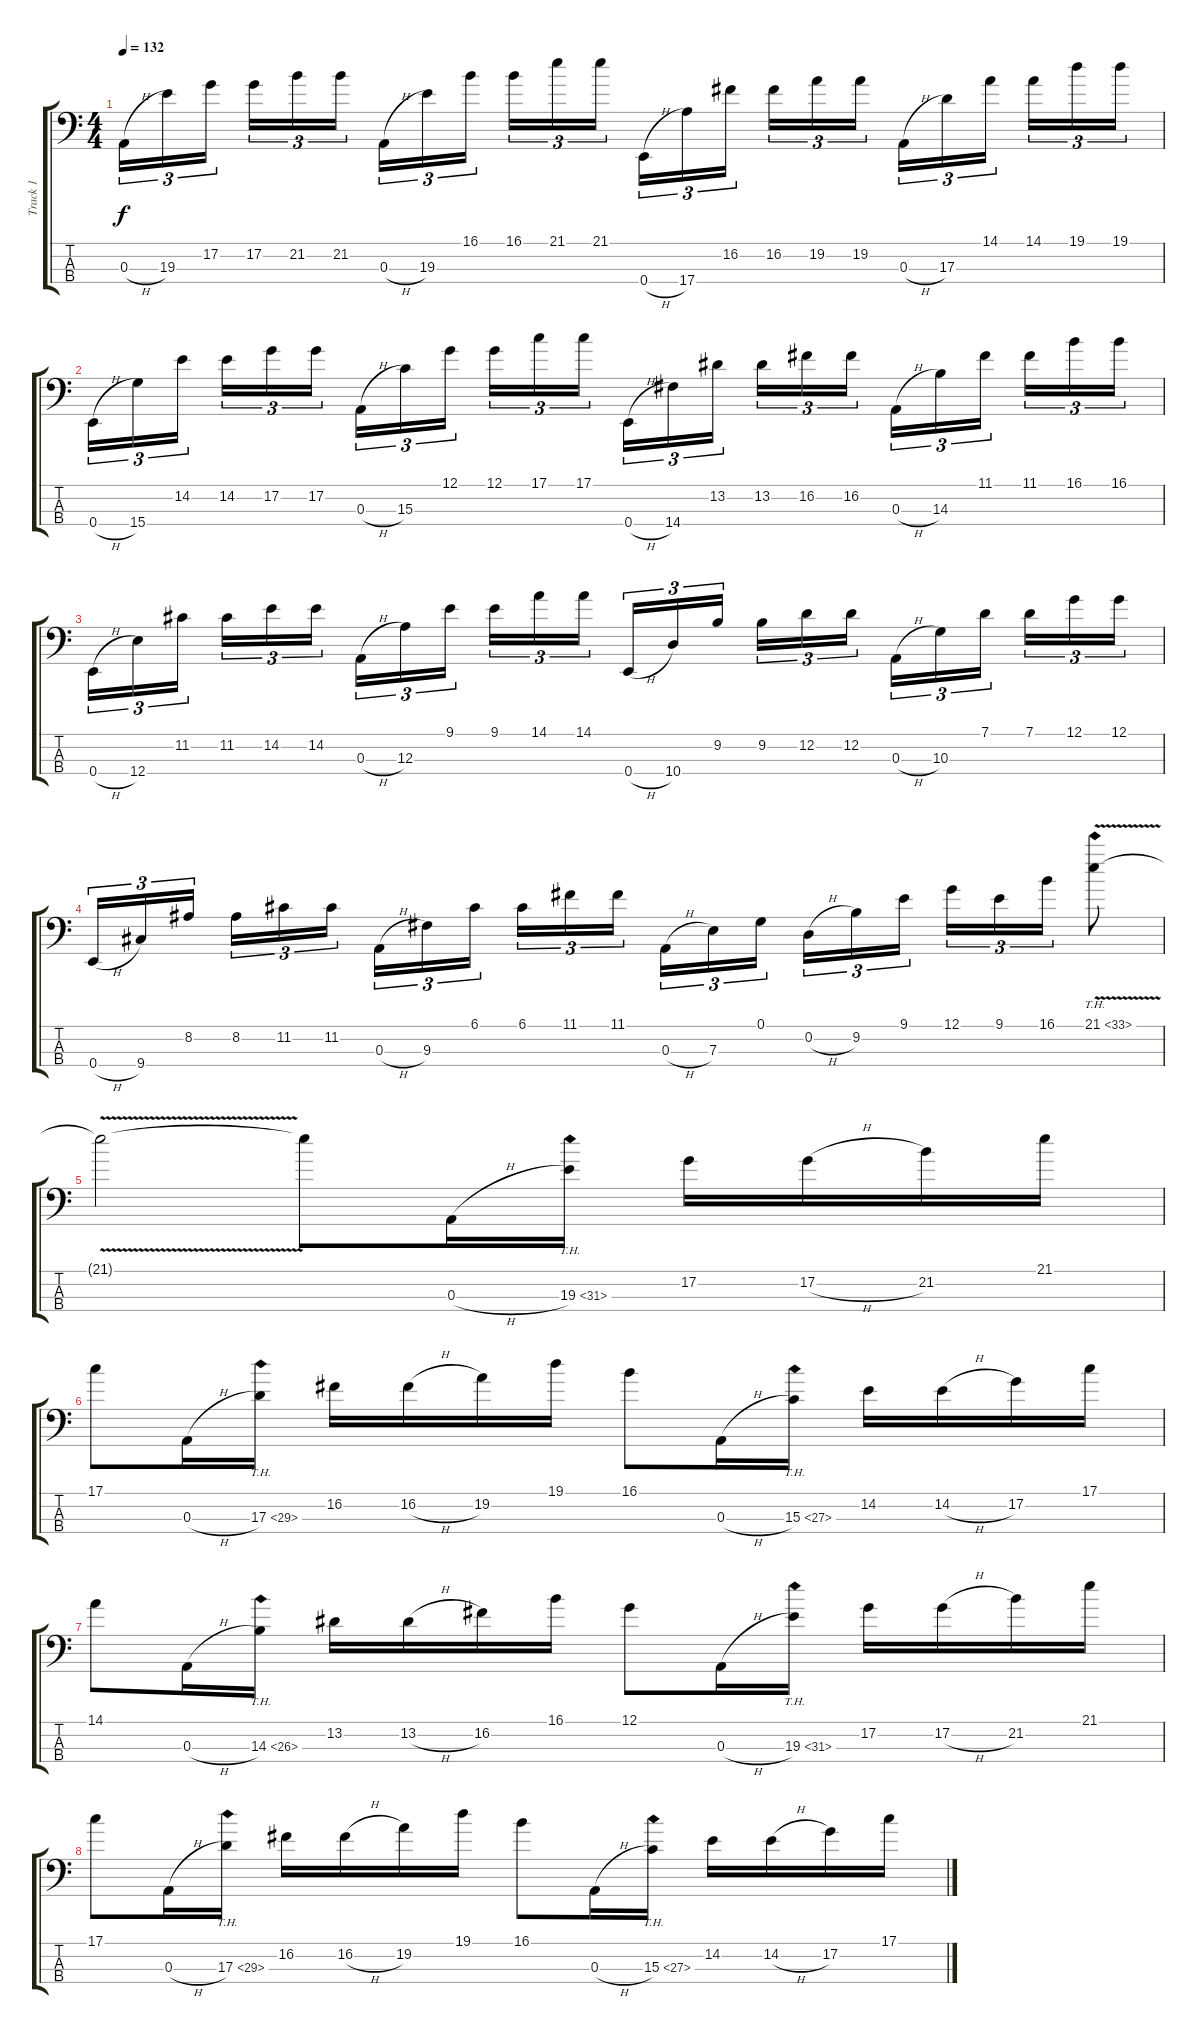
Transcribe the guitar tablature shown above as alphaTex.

\track ("Track 1" "Track 1") {instrument slapbass2}
\staff {score tabs}
\tuning (G2 D2 A1 E1) {hide}
\ts (4 4)
\tempo 132
\clef f4
\ks c
0.3{h}.16{tu (3 2) dy f} 19.3.16{tu (3 2)} 17.2.16{tu (3 2)} 17.2.16{tu (3 2)} 21.2.16{tu (3 2)} 21.2.16{tu (3 2)} 0.3{h}.16{tu (3 2)} 19.3.16{tu (3 2)} 16.1.16{tu (3 2)} 16.1.16{tu (3 2)} 21.1.16{tu (3 2)} 21.1.16{tu (3 2)} 0.4{h}.16{tu (3 2)} 17.4.16{tu (3 2)} 16.2.16{tu (3 2)} 16.2.16{tu (3 2)} 19.2.16{tu (3 2)} 19.2.16{tu (3 2)} 0.3{h}.16{tu (3 2)} 17.3.16{tu (3 2)} 14.1.16{tu (3 2)} 14.1.16{tu (3 2)} 19.1.16{tu (3 2)} 19.1.16{tu (3 2)} |
0.4{h}.16{tu (3 2)} 15.4.16{tu (3 2)} 14.2.16{tu (3 2)} 14.2.16{tu (3 2)} 17.2.16{tu (3 2)} 17.2.16{tu (3 2)} 0.3{h}.16{tu (3 2)} 15.3.16{tu (3 2)} 12.1.16{tu (3 2)} 12.1.16{tu (3 2)} 17.1.16{tu (3 2)} 17.1.16{tu (3 2)} 0.4{h}.16{tu (3 2)} 14.4.16{tu (3 2)} 13.2.16{tu (3 2)} 13.2.16{tu (3 2)} 16.2.16{tu (3 2)} 16.2.16{tu (3 2)} 0.3{h}.16{tu (3 2)} 14.3.16{tu (3 2)} 11.1.16{tu (3 2)} 11.1.16{tu (3 2)} 16.1.16{tu (3 2)} 16.1.16{tu (3 2)} |
0.4{h}.16{tu (3 2)} 12.4.16{tu (3 2)} 11.2.16{tu (3 2)} 11.2.16{tu (3 2)} 14.2.16{tu (3 2)} 14.2.16{tu (3 2)} 0.3{h}.16{tu (3 2)} 12.3.16{tu (3 2)} 9.1.16{tu (3 2)} 9.1.16{tu (3 2)} 14.1.16{tu (3 2)} 14.1.16{tu (3 2)} 0.4{h}.16{tu (3 2)} 10.4.16{tu (3 2)} 9.2.16{tu (3 2)} 9.2.16{tu (3 2)} 12.2.16{tu (3 2)} 12.2.16{tu (3 2)} 0.3{h}.16{tu (3 2)} 10.3.16{tu (3 2)} 7.1.16{tu (3 2)} 7.1.16{tu (3 2)} 12.1.16{tu (3 2)} 12.1.16{tu (3 2)} |
0.4{h}.16{tu (3 2)} 9.4.16{tu (3 2)} 8.2.16{tu (3 2)} 8.2.16{tu (3 2)} 11.2.16{tu (3 2)} 11.2.16{tu (3 2)} 0.3{h}.16{tu (3 2)} 9.3.16{tu (3 2)} 6.1.16{tu (3 2)} 6.1.16{tu (3 2)} 11.1.16{tu (3 2)} 11.1.16{tu (3 2)} 0.3{h}.16{tu (3 2)} 7.3.16{tu (3 2)} 0.1.16{tu (3 2)} 0.2{h}.16{tu (3 2)} 9.2.16{tu (3 2)} 9.1.16{tu (3 2)} 12.1.16{tu (3 2)} 9.1.16{tu (3 2)} 16.1.16{tu (3 2)} 21.1{th 12 v}.8 |
21.1{t}.2 21.1{t}.8 0.3{h}.16 19.3{th 12}.16 17.2.16 17.2{h}.16 21.2.16 21.1.16 |
17.1.8 0.3{h}.16 17.3{th 12}.16 16.2.16 16.2{h}.16 19.2.16 19.1.16 16.1.8 0.3{h}.16 15.3{th 12}.16 14.2.16 14.2{h}.16 17.2.16 17.1.16 |
14.1.8 0.3{h}.16 14.3{th 12}.16 13.2.16 13.2{h}.16 16.2.16 16.1.16 12.1.8 0.3{h}.16 19.3{th 12}.16 17.2.16 17.2{h}.16 21.2.16 21.1.16 |
17.1.8 0.3{h}.16 17.3{th 12}.16 16.2.16 16.2{h}.16 19.2.16 19.1.16 16.1.8 0.3{h}.16 15.3{th 12}.16 14.2.16 14.2{h}.16 17.2.16 17.1.16
